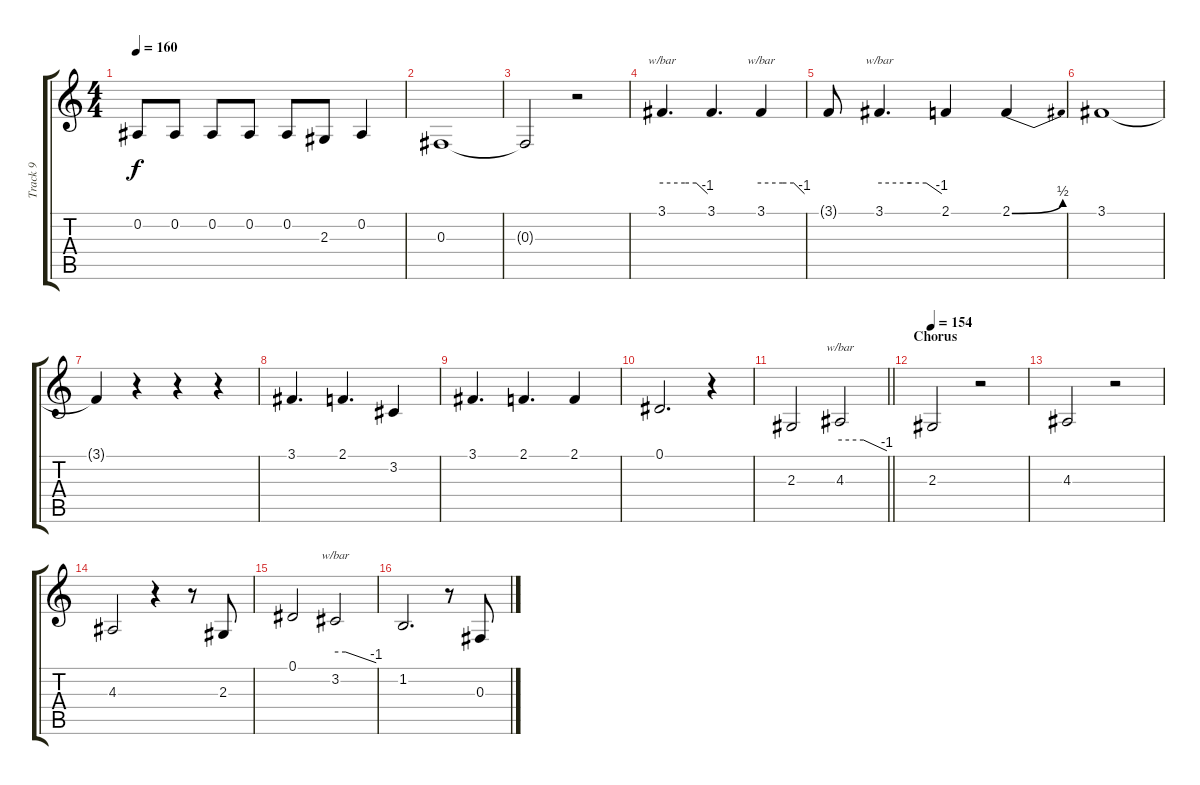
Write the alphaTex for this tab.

\track ("Track 9" "Track 9") {instrument lead2sawtooth}
\staff {score tabs}
\tuning (Eb4 Bb3 Gb3 Db3 Ab2 Eb2) {hide}
\ts (4 4)
\tempo 160
\clef g2
\ks c
0.2.8{dy f} 0.2.8 0.2.8 0.2.8 0.2.8 2.3.8 0.2.4 |
0.3.1 |
0.3{t}.2 r.2 |
3.1.4{d tbe (custom default 0 0 30 0 45 0 60 -4)} 3.1.4{d} 3.1.4{tbe (custom default 0 0 30 0 45 0 60 -4)} |
3.1{t}.8 3.1.4{d tbe (custom default 0 0 30 0 45 0 60 -4)} 2.1.4 2.1{be (bend 0 0 60 2)}.4 |
3.1.1 |
3.1{t}.4 r.4 r.4 r.4 |
3.1.4{d} 2.1.4{d} 3.2.4 |
3.1.4{d} 2.1.4{d} 2.1.4 |
0.1.2{d} r.4 |
\barLineRight lightlight
2.3.2 4.3.2{tbe (custom default 0 0 30 0 60 -4)} |
\section ("" "Chorus")
\tempo 154
2.3.2 r.2 |
4.3.2 r.2 |
4.3.2 r.4 r.8 2.3.8 |
0.1.2 3.2.2{tbe (custom default 0 0 15 0 60 -4)} |
1.2.2{d} r.8 0.3.8
